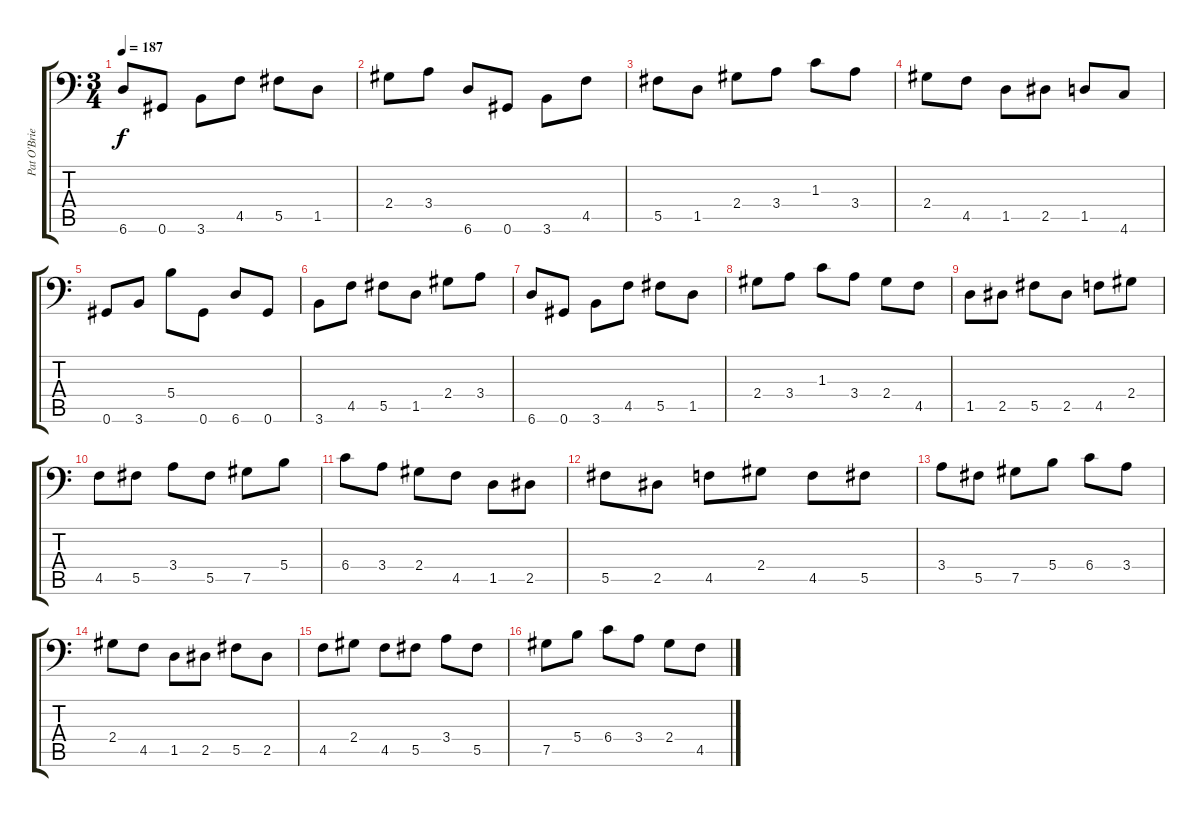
\track ("Pat O'Brien - Guitar" "Pat O'Brie") {instrument distortionguitar}
\staff {score tabs}
\tuning (Ab3 Eb3 B2 Gb2 Db2 Ab1) {hide}
\ts (3 4)
\tempo 187
\clef f4
\ks c
6.6.8{dy f} 0.6.8 3.6.8 4.5.8 5.5.8 1.5.8 |
2.4.8 3.4.8 6.6.8 0.6.8 3.6.8 4.5.8 |
5.5.8 1.5.8 2.4.8 3.4.8 1.3.8 3.4.8 |
2.4.8 4.5.8 1.5.8 2.5.8 1.5.8 4.6.8 |
0.6.8 3.6.8 5.4.8 0.6.8 6.6.8 0.6.8 |
3.6.8 4.5.8 5.5.8 1.5.8 2.4.8 3.4.8 |
6.6.8 0.6.8 3.6.8 4.5.8 5.5.8 1.5.8 |
2.4.8 3.4.8 1.3.8 3.4.8 2.4.8 4.5.8 |
1.5.8 2.5.8 5.5.8 2.5.8 4.5.8 2.4.8 |
4.5.8 5.5.8 3.4.8 5.5.8 7.5.8 5.4.8 |
6.4.8 3.4.8 2.4.8 4.5.8 1.5.8 2.5.8 |
5.5.8 2.5.8 4.5.8 2.4.8 4.5.8 5.5.8 |
3.4.8 5.5.8 7.5.8 5.4.8 6.4.8 3.4.8 |
2.4.8 4.5.8 1.5.8 2.5.8 5.5.8 2.5.8 |
4.5.8 2.4.8 4.5.8 5.5.8 3.4.8 5.5.8 |
7.5.8 5.4.8 6.4.8 3.4.8 2.4.8 4.5.8
